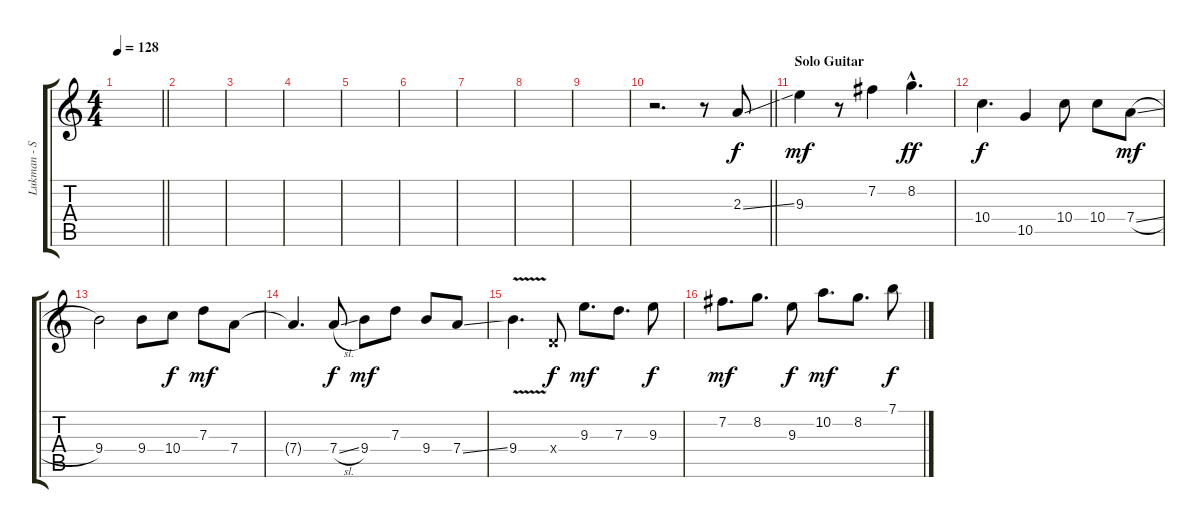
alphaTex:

\track ("Lukman - Solo Melody" "Lukman - S") {instrument distortionguitar}
\staff {score tabs}
\tuning (E4 B3 G3 D3 A2 E2) {hide}
\ts (4 4)
\tempo 128
\clef g2
\barLineRight lightlight
\ks c
|
|
|
|
|
|
|
|
|
\barLineRight lightlight
r.2{d} r.8 2.3{ss}.8 |
\section ("" "Solo Guitar")
9.3.4{dy mf} r.8 7.2.4 8.2{hac}.4{d dy ff} |
10.4.4{d dy f} 10.5.4 10.4.8 10.4.8 7.4{sl}.8{dy mf} |
9.4.2 9.4.8 10.4.8{dy f} 7.3.8{dy mf} 7.4.8 |
7.4{t}.4{d} 7.4{sl}.8{dy f} 9.4.8{dy mf} 7.3.8 9.4.8 7.4{ss}.8 |
9.4{v}.4{d} 0.4{x}.8{dy f} 9.3.8{d dy mf} 7.3.8{d} 9.3.8{dy f} |
7.2.8{d dy mf} 8.2.8{d} 9.3.8{dy f} 10.2.8{d dy mf} 8.2.8{d} 7.1.8{dy f}
